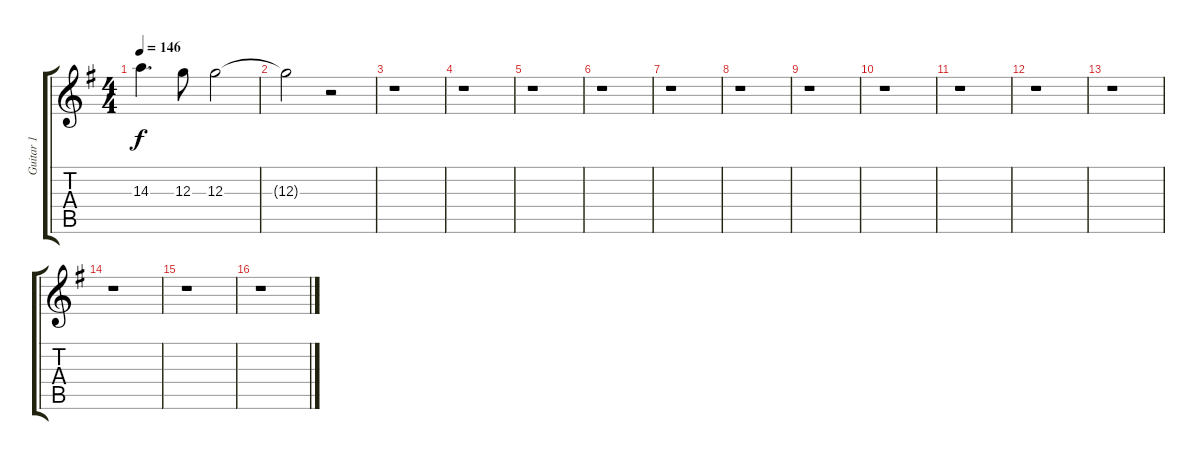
\track ("Guitar 1" "Guitar 1") {instrument overdrivenguitar}
\staff {score tabs}
\tuning (E4 B3 G3 D3 A2 E2) {hide}
\ts (4 4)
\tempo 146
\clef g2
\ks g
14.3.4{d dy f} 12.3.8 12.3.2 |
12.3{t}.2 r.2 |
r.1 |
r.1 |
r.1 |
r.1 |
r.1 |
r.1 |
r.1 |
r.1 |
r.1 |
r.1 |
r.1 |
r.1 |
r.1 |
r.1
